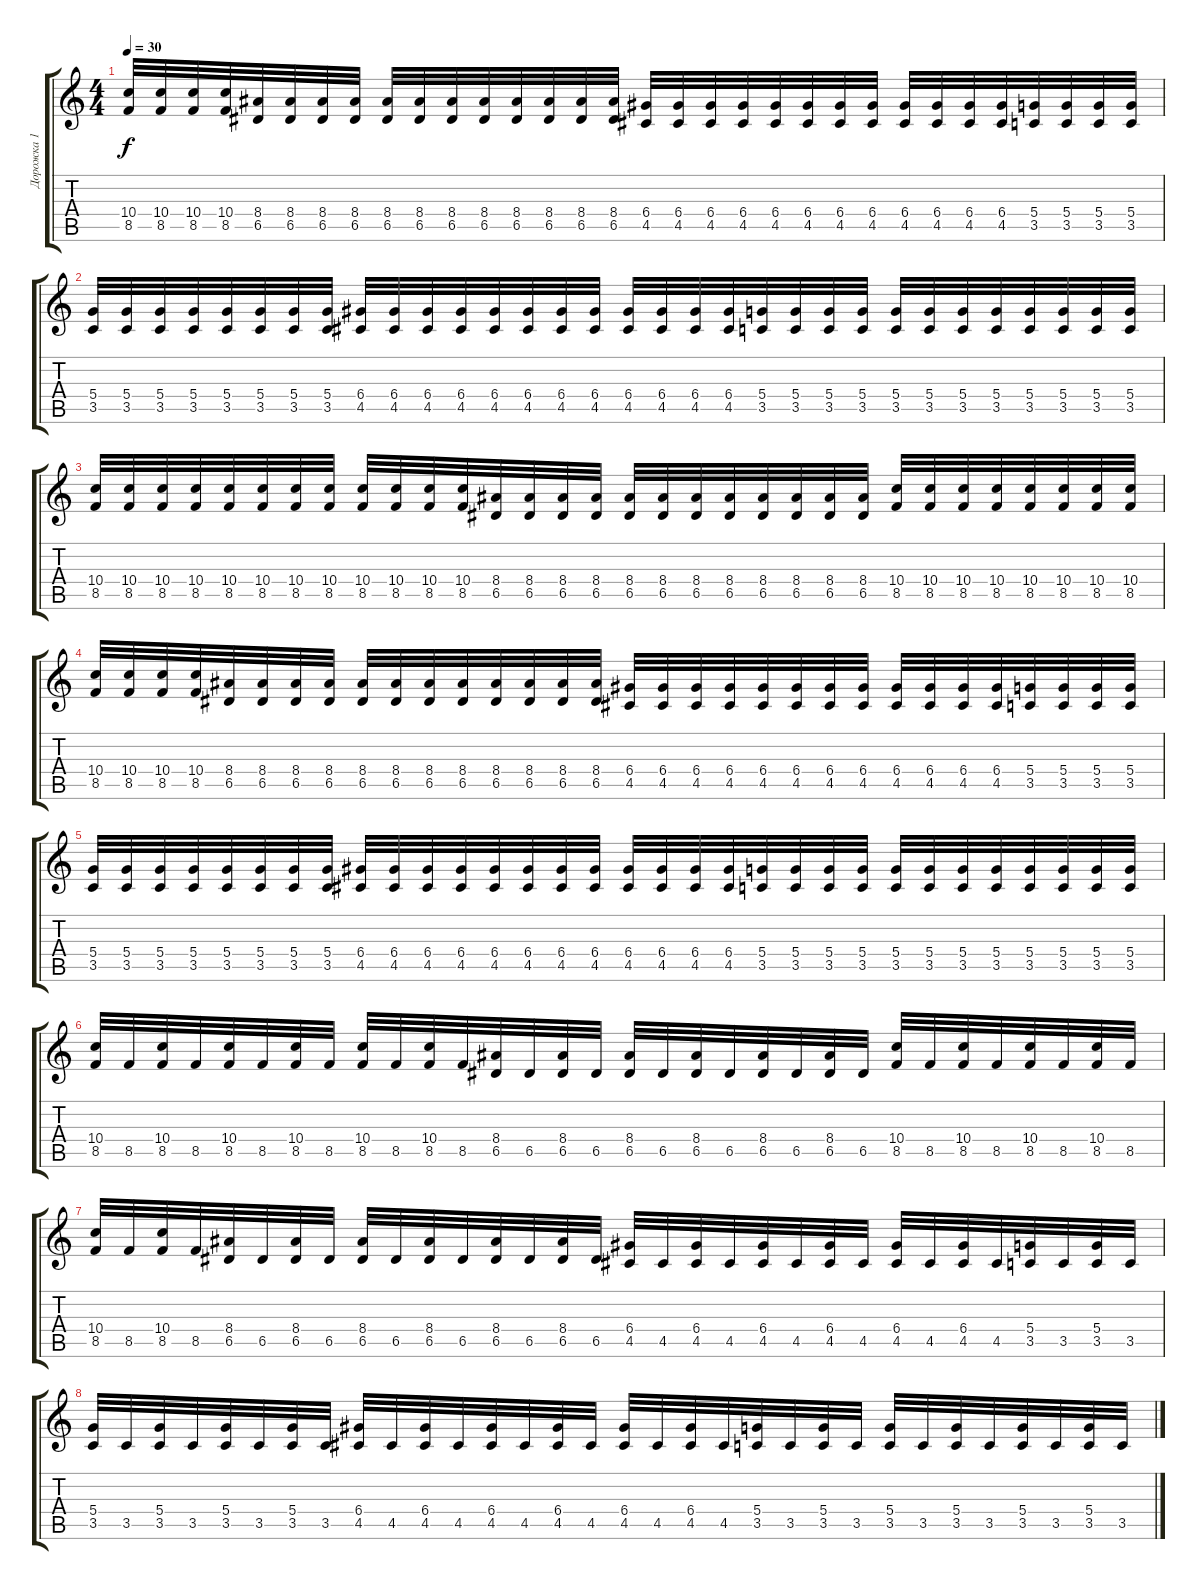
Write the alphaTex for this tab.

\track ("Дорожка 1" "Дорожка 1") {instrument electricguitarclean}
\staff {score tabs}
\tuning (E4 B3 G3 D3 A2 E2) {hide}
\ts (4 4)
\tempo 30
\clef g2
\ks c
(10.4 8.5).32{dy f} (10.4 8.5).32 (10.4 8.5).32 (10.4 8.5).32 (8.4 6.5).32 (8.4 6.5).32 (8.4 6.5).32 (8.4 6.5).32 (8.4 6.5).32 (8.4 6.5).32 (8.4 6.5).32 (8.4 6.5).32 (8.4 6.5).32 (8.4 6.5).32 (8.4 6.5).32 (8.4 6.5).32 (6.4 4.5).32 (6.4 4.5).32 (6.4 4.5).32 (6.4 4.5).32 (6.4 4.5).32 (6.4 4.5).32 (6.4 4.5).32 (6.4 4.5).32 (6.4 4.5).32 (6.4 4.5).32 (6.4 4.5).32 (6.4 4.5).32 (5.4 3.5).32 (5.4 3.5).32 (5.4 3.5).32 (5.4 3.5).32 |
(5.4 3.5).32 (5.4 3.5).32 (5.4 3.5).32 (5.4 3.5).32 (5.4 3.5).32 (5.4 3.5).32 (5.4 3.5).32 (5.4 3.5).32 (6.4 4.5).32 (6.4 4.5).32 (6.4 4.5).32 (6.4 4.5).32 (6.4 4.5).32 (6.4 4.5).32 (6.4 4.5).32 (6.4 4.5).32 (6.4 4.5).32 (6.4 4.5).32 (6.4 4.5).32 (6.4 4.5).32 (5.4 3.5).32 (5.4 3.5).32 (5.4 3.5).32 (5.4 3.5).32 (5.4 3.5).32 (5.4 3.5).32 (5.4 3.5).32 (5.4 3.5).32 (5.4 3.5).32 (5.4 3.5).32 (5.4 3.5).32 (5.4 3.5).32 |
(10.4 8.5).32 (10.4 8.5).32 (10.4 8.5).32 (10.4 8.5).32 (10.4 8.5).32 (10.4 8.5).32 (10.4 8.5).32 (10.4 8.5).32 (10.4 8.5).32 (10.4 8.5).32 (10.4 8.5).32 (10.4 8.5).32 (8.4 6.5).32 (8.4 6.5).32 (8.4 6.5).32 (8.4 6.5).32 (8.4 6.5).32 (8.4 6.5).32 (8.4 6.5).32 (8.4 6.5).32 (8.4 6.5).32 (8.4 6.5).32 (8.4 6.5).32 (8.4 6.5).32 (10.4 8.5).32 (10.4 8.5).32 (10.4 8.5).32 (10.4 8.5).32 (10.4 8.5).32 (10.4 8.5).32 (10.4 8.5).32 (10.4 8.5).32 |
(10.4 8.5).32 (10.4 8.5).32 (10.4 8.5).32 (10.4 8.5).32 (8.4 6.5).32 (8.4 6.5).32 (8.4 6.5).32 (8.4 6.5).32 (8.4 6.5).32 (8.4 6.5).32 (8.4 6.5).32 (8.4 6.5).32 (8.4 6.5).32 (8.4 6.5).32 (8.4 6.5).32 (8.4 6.5).32 (6.4 4.5).32 (6.4 4.5).32 (6.4 4.5).32 (6.4 4.5).32 (6.4 4.5).32 (6.4 4.5).32 (6.4 4.5).32 (6.4 4.5).32 (6.4 4.5).32 (6.4 4.5).32 (6.4 4.5).32 (6.4 4.5).32 (5.4 3.5).32 (5.4 3.5).32 (5.4 3.5).32 (5.4 3.5).32 |
(5.4 3.5).32 (5.4 3.5).32 (5.4 3.5).32 (5.4 3.5).32 (5.4 3.5).32 (5.4 3.5).32 (5.4 3.5).32 (5.4 3.5).32 (6.4 4.5).32 (6.4 4.5).32 (6.4 4.5).32 (6.4 4.5).32 (6.4 4.5).32 (6.4 4.5).32 (6.4 4.5).32 (6.4 4.5).32 (6.4 4.5).32 (6.4 4.5).32 (6.4 4.5).32 (6.4 4.5).32 (5.4 3.5).32 (5.4 3.5).32 (5.4 3.5).32 (5.4 3.5).32 (5.4 3.5).32 (5.4 3.5).32 (5.4 3.5).32 (5.4 3.5).32 (5.4 3.5).32 (5.4 3.5).32 (5.4 3.5).32 (5.4 3.5).32 |
(10.4 8.5).32 8.5.32 (10.4 8.5).32 8.5.32 (10.4 8.5).32 8.5.32 (10.4 8.5).32 8.5.32 (10.4 8.5).32 8.5.32 (10.4 8.5).32 8.5.32 (8.4 6.5).32 6.5.32 (8.4 6.5).32 6.5.32 (8.4 6.5).32 6.5.32 (8.4 6.5).32 6.5.32 (8.4 6.5).32 6.5.32 (8.4 6.5).32 6.5.32 (10.4 8.5).32 8.5.32 (10.4 8.5).32 8.5.32 (10.4 8.5).32 8.5.32 (10.4 8.5).32 8.5.32 |
(10.4 8.5).32 8.5.32 (10.4 8.5).32 8.5.32 (8.4 6.5).32 6.5.32 (8.4 6.5).32 6.5.32 (8.4 6.5).32 6.5.32 (8.4 6.5).32 6.5.32 (8.4 6.5).32 6.5.32 (8.4 6.5).32 6.5.32 (6.4 4.5).32 4.5.32 (6.4 4.5).32 4.5.32 (6.4 4.5).32 4.5.32 (6.4 4.5).32 4.5.32 (6.4 4.5).32 4.5.32 (6.4 4.5).32 4.5.32 (5.4 3.5).32 3.5.32 (5.4 3.5).32 3.5.32 |
(5.4 3.5).32 3.5.32 (5.4 3.5).32 3.5.32 (5.4 3.5).32 3.5.32 (5.4 3.5).32 3.5.32 (6.4 4.5).32 4.5.32 (6.4 4.5).32 4.5.32 (6.4 4.5).32 4.5.32 (6.4 4.5).32 4.5.32 (6.4 4.5).32 4.5.32 (6.4 4.5).32 4.5.32 (5.4 3.5).32 3.5.32 (5.4 3.5).32 3.5.32 (5.4 3.5).32 3.5.32 (5.4 3.5).32 3.5.32 (5.4 3.5).32 3.5.32 (5.4 3.5).32 3.5.32
